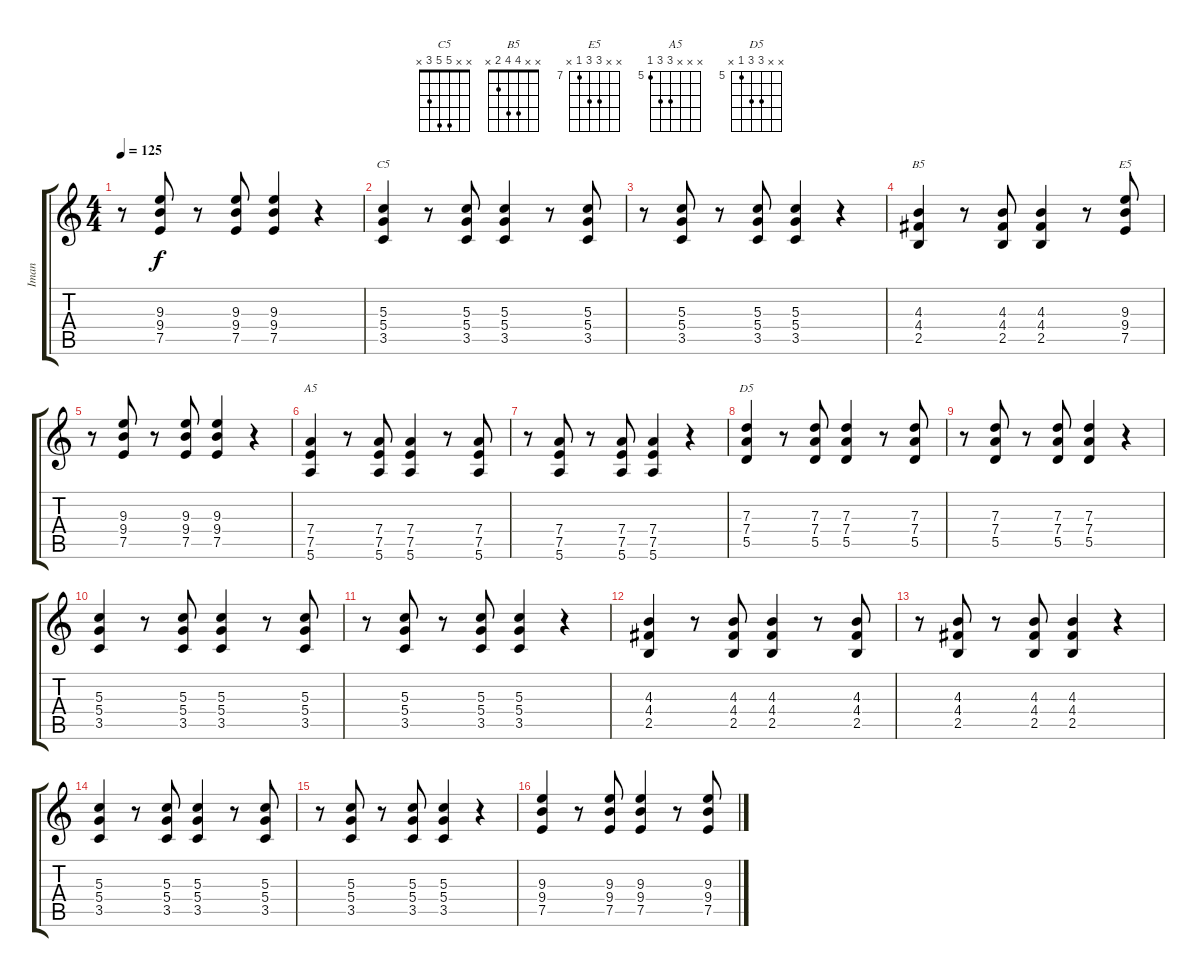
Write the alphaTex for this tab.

\track ("Iman" "Iman") {instrument overdrivenguitar}
\staff {score tabs}
\tuning (E4 B3 G3 D3 A2 E2) {hide}
\chord ("C5" x x 5 5 3 x)
\chord ("B5" x x 4 4 2 x)
\chord ("E5" x x 9 9 7 x) {firstfret 7}
\chord ("A5" x x x 7 7 5) {firstfret 5}
\chord ("D5" x x 7 7 5 x) {firstfret 5}
\ts (4 4)
\tempo 125
\clef g2
\ks c
r.8{dy f} (9.3 9.4 7.5).8 r.8 (9.3 9.4 7.5).8 (9.3 9.4 7.5).4 r.4 |
(5.3 5.4 3.5).4{ch "C5"} r.8 (5.3 5.4 3.5).8 (5.3 5.4 3.5).4 r.8 (5.3 5.4 3.5).8 |
r.8 (5.3 5.4 3.5).8 r.8 (5.3 5.4 3.5).8 (5.3 5.4 3.5).4 r.4 |
(4.3 4.4 2.5).4{ch "B5"} r.8 (4.3 4.4 2.5).8 (4.3 4.4 2.5).4 r.8 (9.3 9.4 7.5).8{ch "E5"} |
r.8 (9.3 9.4 7.5).8 r.8 (9.3 9.4 7.5).8 (9.3 9.4 7.5).4 r.4 |
(7.4 7.5 5.6).4{ch "A5"} r.8 (7.4 7.5 5.6).8 (7.4 7.5 5.6).4 r.8 (7.4 7.5 5.6).8 |
r.8 (7.4 7.5 5.6).8 r.8 (7.4 7.5 5.6).8 (7.4 7.5 5.6).4 r.4 |
(7.3 7.4 5.5).4{ch "D5"} r.8 (7.3 7.4 5.5).8 (7.3 7.4 5.5).4 r.8 (7.3 7.4 5.5).8 |
r.8 (7.3 7.4 5.5).8 r.8 (7.3 7.4 5.5).8 (7.3 7.4 5.5).4 r.4 |
(5.3 5.4 3.5).4 r.8 (5.3 5.4 3.5).8 (5.3 5.4 3.5).4 r.8 (5.3 5.4 3.5).8 |
r.8 (5.3 5.4 3.5).8 r.8 (5.3 5.4 3.5).8 (5.3 5.4 3.5).4 r.4 |
(4.3 4.4 2.5).4 r.8 (4.3 4.4 2.5).8 (4.3 4.4 2.5).4 r.8 (4.3 4.4 2.5).8 |
r.8 (4.3 4.4 2.5).8 r.8 (4.3 4.4 2.5).8 (4.3 4.4 2.5).4 r.4 |
(5.3 5.4 3.5).4 r.8 (5.3 5.4 3.5).8 (5.3 5.4 3.5).4 r.8 (5.3 5.4 3.5).8 |
r.8 (5.3 5.4 3.5).8 r.8 (5.3 5.4 3.5).8 (5.3 5.4 3.5).4 r.4 |
(9.3 9.4 7.5).4 r.8 (9.3 9.4 7.5).8 (9.3 9.4 7.5).4 r.8 (9.3 9.4 7.5).8
